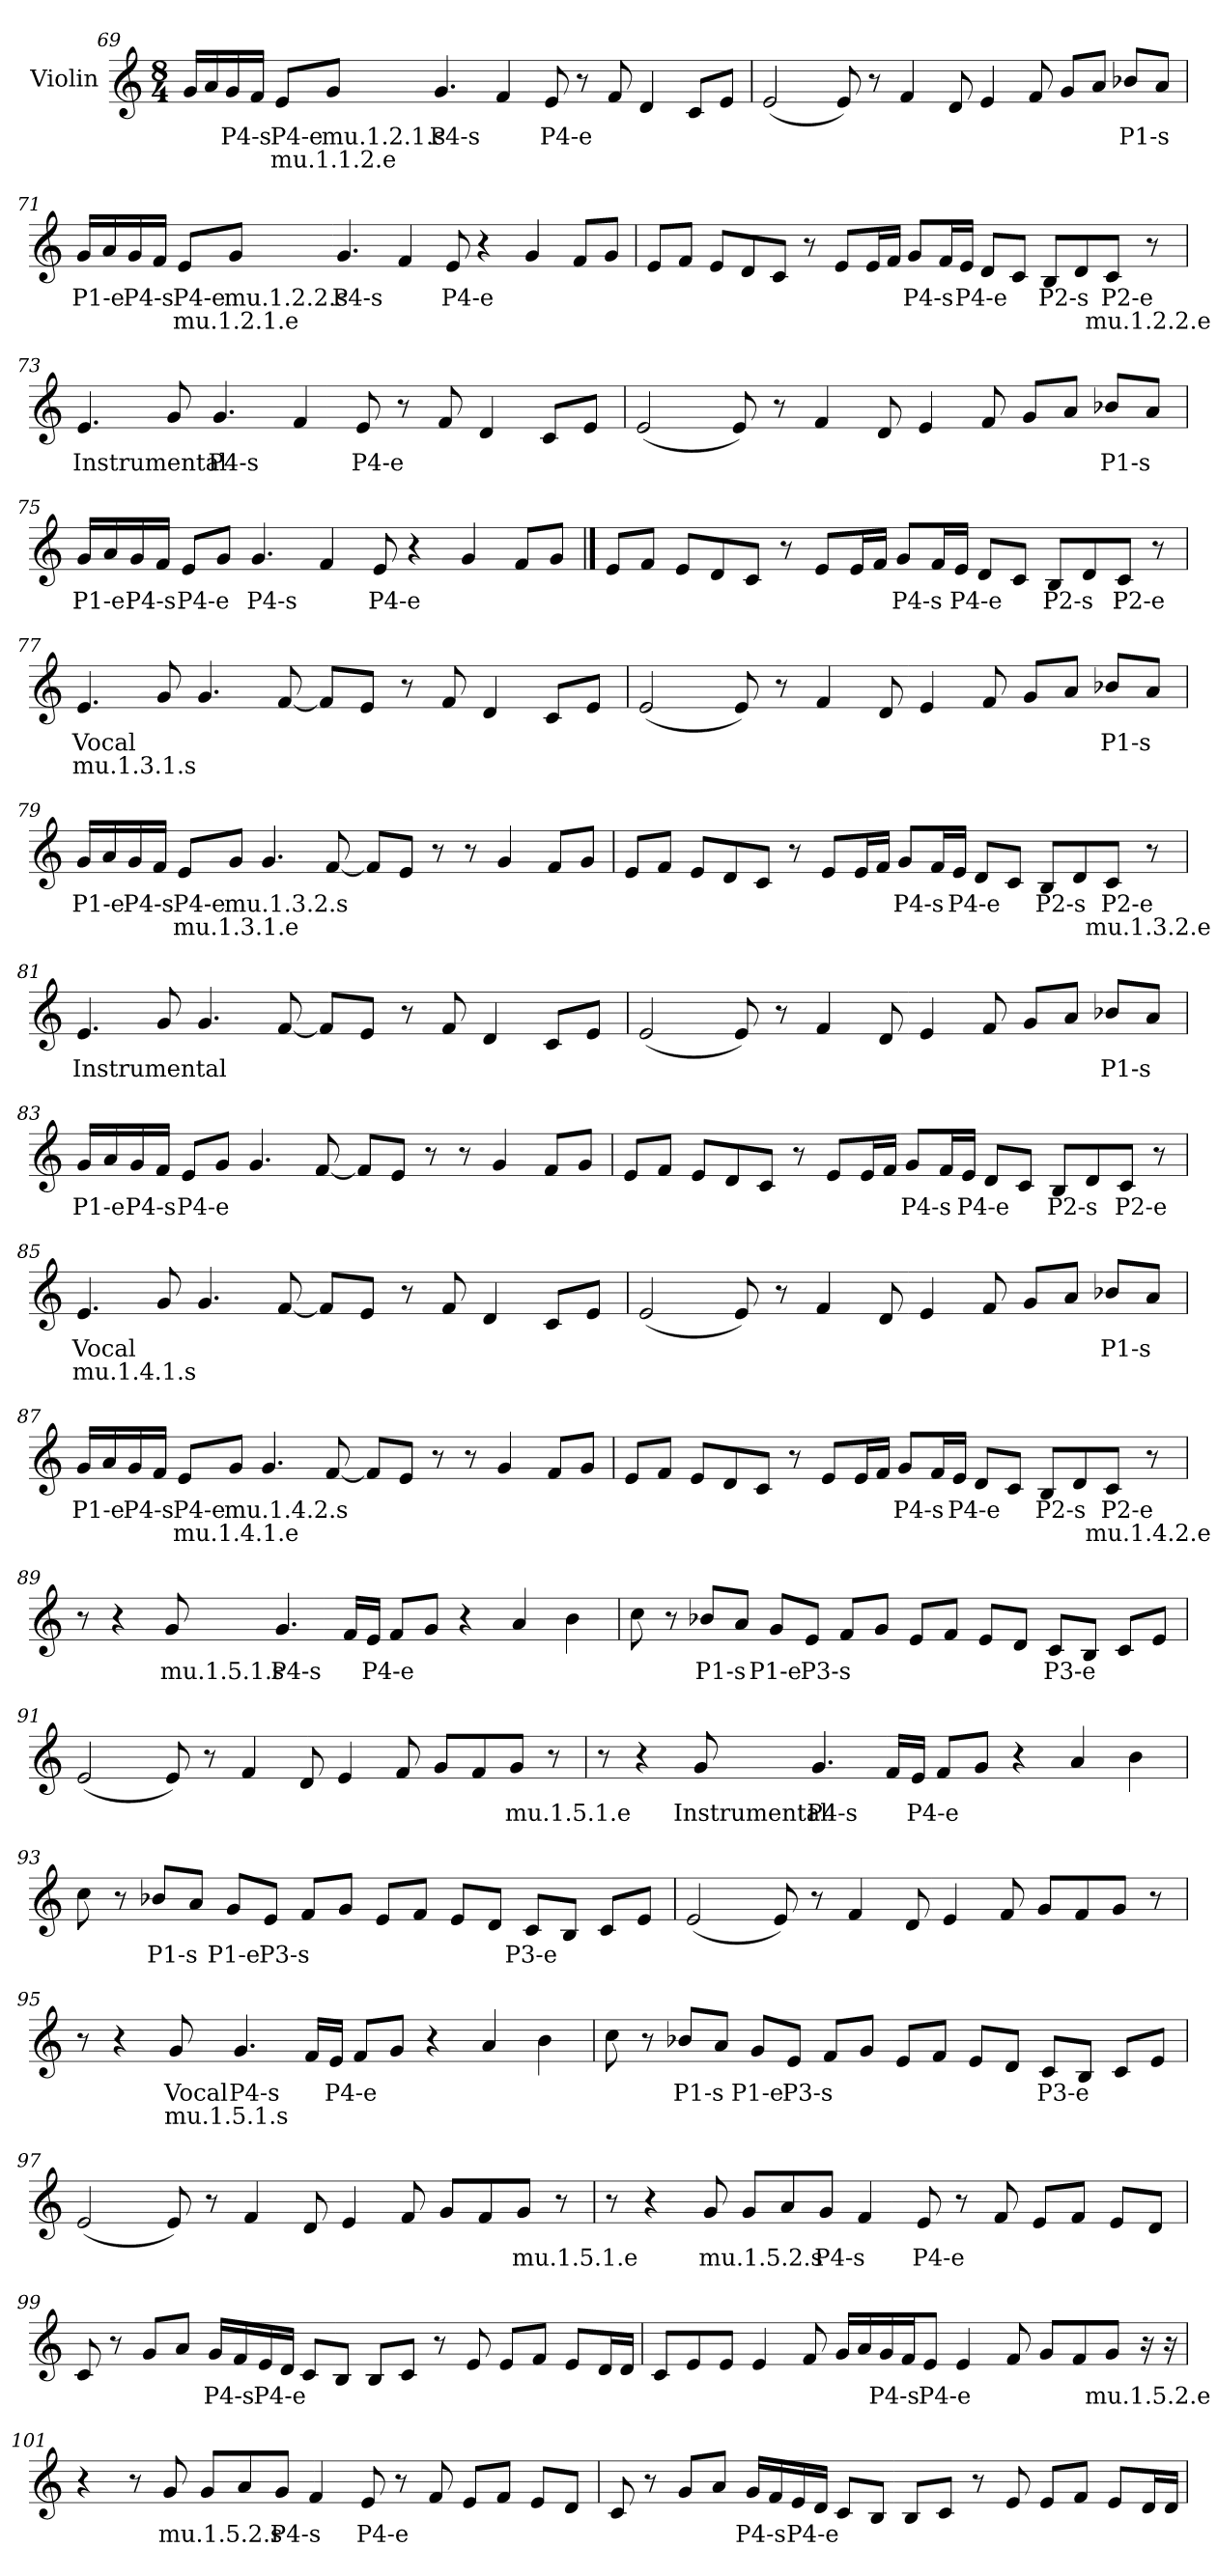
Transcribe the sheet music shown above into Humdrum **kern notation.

**kern	**text	**text
*part1	*part1	*part1
*staff1	*staff1	*staff1
*I"Violin	*	*
!!LO:LB:g=z
*clefG2	*	*
*k[]	*	*
*M8/4	*	*
=69	=69	=69
16g/LL	.	.
16a/	.	.
!	!LO:LY:b	!
16gi/	P4-s	.
16fi/JJ	.	.
!	!LO:LY:b	!LO:LY:b
8ei/L	P4-e	mu.1.1.2.e
!	!LO:LY:b	!
8g/J	mu.1.2.1.s	.
!	!LO:LY:b	!
4.gi/	P4-s	.
4fi/	.	.
!	!LO:LY:b	!
8ei/	P4-e	.
8r	.	.
8f/	.	.
4d/	.	.
8c/L	.	.
8e/J	.	.
!!LO:LB:g=z
=70	=70	=70
(2e/	.	.
8e/)	.	.
8r	.	.
4f/	.	.
8d/	.	.
4e/	.	.
8f/	.	.
8g/L	.	.
8a/J	.	.
!	!LO:LY:b	!
8b-Xj/L	P1-s	.
8aj/J	.	.
=71	=71	=71
!	!LO:LY:b	!
16gj/LL	P1-e	.
16a/	.	.
!	!LO:LY:b	!
16gi/	P4-s	.
16fi/JJ	.	.
!	!LO:LY:b	!LO:LY:b
8ei/L	P4-e	mu.1.2.1.e
!	!LO:LY:b	!
8g/J	mu.1.2.2.s	.
!	!LO:LY:b	!
4.gi/	P4-s	.
4fi/	.	.
!	!LO:LY:b	!
8ei/	P4-e	.
4r	.	.
4g/	.	.
8f/L	.	.
8g/J	.	.
!!LO:LB:g=z
=72	=72	=72
8e/L	.	.
8f/J	.	.
8e/L	.	.
8d/	.	.
8c/J	.	.
8r	.	.
8e/L	.	.
16e/L	.	.
16f/JJ	.	.
!	!LO:LY:b	!
8gi/L	P4-s	.
16fi/L	.	.
!	!LO:LY:b	!
16ei/JJ	P4-e	.
8d/L	.	.
8c/J	.	.
!	!LO:LY:b	!
8BZ/L	P2-s	.
8dZ/	.	.
!	!LO:LY:b	!LO:LY:b
8cZ/J	P2-e	mu.1.2.2.e
8r	.	.
!!LO:LB:g=z
=73	=73	=73
!	!LO:LY:b	!
4.e/	Instrumental	.
8g/	.	.
!	!LO:LY:b	!
4.gi/	P4-s	.
4fi/	.	.
!	!LO:LY:b	!
8ei/	P4-e	.
8r	.	.
8f/	.	.
4d/	.	.
8c/L	.	.
8e/J	.	.
!!LO:LB:g=z
=74	=74	=74
(2e/	.	.
8e/)	.	.
8r	.	.
4f/	.	.
8d/	.	.
4e/	.	.
8f/	.	.
8g/L	.	.
8a/J	.	.
!	!LO:LY:b	!
8b-Xj/L	P1-s	.
8aj/J	.	.
=75	=75	=75
!	!LO:LY:b	!
16gj/LL	P1-e	.
16a/	.	.
!	!LO:LY:b	!
16gi/	P4-s	.
16fi/JJ	.	.
!	!LO:LY:b	!
8ei/L	P4-e	.
8g/J	.	.
!	!LO:LY:b	!
4.gi/	P4-s	.
4fi/	.	.
!	!LO:LY:b	!
8ei/	P4-e	.
4r	.	.
4g/	.	.
8f/L	.	.
8g/J	.	.
!!LO:PB:g=z
==76	==76	==76
8e/L	.	.
8f/J	.	.
8e/L	.	.
8d/	.	.
8c/J	.	.
8r	.	.
8e/L	.	.
16e/L	.	.
16f/JJ	.	.
!	!LO:LY:b	!
8gi/L	P4-s	.
16fi/L	.	.
!	!LO:LY:b	!
16ei/JJ	P4-e	.
8d/L	.	.
8c/J	.	.
!	!LO:LY:b	!
8BZ/L	P2-s	.
8dZ/	.	.
!	!LO:LY:b	!
8cZ/J	P2-e	.
8r	.	.
=77	=77	=77
!	!LO:LY:b	!LO:LY:b
4.e/	Vocal	mu.1.3.1.s
8g/	.	.
4.g/	.	.
[8f/	.	.
8f/L]	.	.
8e/J	.	.
8r	.	.
8f/	.	.
4d/	.	.
8c/L	.	.
8e/J	.	.
!!LO:LB:g=z
=78	=78	=78
(2e/	.	.
8e/)	.	.
8r	.	.
4f/	.	.
8d/	.	.
4e/	.	.
8f/	.	.
8g/L	.	.
8a/J	.	.
!	!LO:LY:b	!
8b-Xj/L	P1-s	.
8aj/J	.	.
=79	=79	=79
!	!LO:LY:b	!
16gj/LL	P1-e	.
16a/	.	.
!	!LO:LY:b	!
16gi/	P4-s	.
16fi/JJ	.	.
!	!LO:LY:b	!LO:LY:b
8ei/L	P4-e	mu.1.3.1.e
!	!LO:LY:b	!
8g/J	mu.1.3.2.s	.
4.g/	.	.
[8f/	.	.
8f/L]	.	.
8e/J	.	.
8r	.	.
8r	.	.
4g/	.	.
8f/L	.	.
8g/J	.	.
!!LO:LB:g=z
=80	=80	=80
8e/L	.	.
8f/J	.	.
8e/L	.	.
8d/	.	.
8c/J	.	.
8r	.	.
8e/L	.	.
16e/L	.	.
16f/JJ	.	.
!	!LO:LY:b	!
8gi/L	P4-s	.
16fi/L	.	.
!	!LO:LY:b	!
16ei/JJ	P4-e	.
8d/L	.	.
8c/J	.	.
!	!LO:LY:b	!
8BZ/L	P2-s	.
8dZ/	.	.
!	!LO:LY:b	!LO:LY:b
8cZ/J	P2-e	mu.1.3.2.e
8r	.	.
=81	=81	=81
!	!LO:LY:b	!
4.e/	Instrumental	.
8g/	.	.
4.g/	.	.
[8f/	.	.
8f/L]	.	.
8e/J	.	.
8r	.	.
8f/	.	.
4d/	.	.
8c/L	.	.
8e/J	.	.
!!LO:LB:g=z
=82	=82	=82
(2e/	.	.
8e/)	.	.
8r	.	.
4f/	.	.
8d/	.	.
4e/	.	.
8f/	.	.
8g/L	.	.
8a/J	.	.
!	!LO:LY:b	!
8b-Xj/L	P1-s	.
8aj/J	.	.
=83	=83	=83
!	!LO:LY:b	!
16gj/LL	P1-e	.
16a/	.	.
!	!LO:LY:b	!
16gi/	P4-s	.
16fi/JJ	.	.
!	!LO:LY:b	!
8ei/L	P4-e	.
8g/J	.	.
4.g/	.	.
[8f/	.	.
8f/L]	.	.
8e/J	.	.
8r	.	.
8r	.	.
4g/	.	.
8f/L	.	.
8g/J	.	.
!!LO:LB:g=z
=84	=84	=84
8e/L	.	.
8f/J	.	.
8e/L	.	.
8d/	.	.
8c/J	.	.
8r	.	.
8e/L	.	.
16e/L	.	.
16f/JJ	.	.
!	!LO:LY:b	!
8gi/L	P4-s	.
16fi/L	.	.
!	!LO:LY:b	!
16ei/JJ	P4-e	.
8d/L	.	.
8c/J	.	.
!	!LO:LY:b	!
8BZ/L	P2-s	.
8dZ/	.	.
!	!LO:LY:b	!
8cZ/J	P2-e	.
8r	.	.
=85	=85	=85
!	!LO:LY:b	!LO:LY:b
4.e/	Vocal	mu.1.4.1.s
8g/	.	.
4.g/	.	.
[8f/	.	.
8f/L]	.	.
8e/J	.	.
8r	.	.
8f/	.	.
4d/	.	.
8c/L	.	.
8e/J	.	.
!!LO:LB:g=z
=86	=86	=86
(2e/	.	.
8e/)	.	.
8r	.	.
4f/	.	.
8d/	.	.
4e/	.	.
8f/	.	.
8g/L	.	.
8a/J	.	.
!	!LO:LY:b	!
8b-Xj/L	P1-s	.
8aj/J	.	.
=87	=87	=87
!	!LO:LY:b	!
16gj/LL	P1-e	.
16a/	.	.
!	!LO:LY:b	!
16gi/	P4-s	.
16fi/JJ	.	.
!	!LO:LY:b	!LO:LY:b
8ei/L	P4-e	mu.1.4.1.e
!	!LO:LY:b	!
8g/J	mu.1.4.2.s	.
4.g/	.	.
[8f/	.	.
8f/L]	.	.
8e/J	.	.
8r	.	.
8r	.	.
4g/	.	.
8f/L	.	.
8g/J	.	.
!!LO:LB:g=z
=88	=88	=88
8e/L	.	.
8f/J	.	.
8e/L	.	.
8d/	.	.
8c/J	.	.
8r	.	.
8e/L	.	.
16e/L	.	.
16f/JJ	.	.
!	!LO:LY:b	!
8gi/L	P4-s	.
16fi/L	.	.
!	!LO:LY:b	!
16ei/JJ	P4-e	.
8d/L	.	.
8c/J	.	.
!	!LO:LY:b	!
8BZ/L	P2-s	.
8dZ/	.	.
!	!LO:LY:b	!LO:LY:b
8cZ/J	P2-e	mu.1.4.2.e
8r	.	.
=89	=89	=89
8r	.	.
4r	.	.
!	!LO:LY:b	!
8g/	mu.1.5.1.s	.
!	!LO:LY:b	!
4.gi/	P4-s	.
16fi/LL	.	.
!	!LO:LY:b	!
16ei/JJ	P4-e	.
8f/L	.	.
8g/J	.	.
4r	.	.
4a/	.	.
4b\	.	.
!!LO:LB:g=z
=90	=90	=90
8cc\	.	.
8r	.	.
!	!LO:LY:b	!
8b-Xj/L	P1-s	.
8aj/J	.	.
!	!LO:LY:b	!
8gj/L	P1-e	.
!	!LO:LY:b	!
8eV/J	P3-s	.
8fV/L	.	.
8gV/J	.	.
8eV/L	.	.
8fV/J	.	.
8eV/L	.	.
8dV/J	.	.
!	!LO:LY:b	!
8cV/L	P3-e	.
8B/J	.	.
8c/L	.	.
8e/J	.	.
=91	=91	=91
(2e/	.	.
8e/)	.	.
8r	.	.
4f/	.	.
8d/	.	.
4e/	.	.
8f/	.	.
8g/L	.	.
8f/	.	.
!	!LO:LY:b	!
8g/J	mu.1.5.1.e	.
8r	.	.
!!LO:LB:g=z
=92	=92	=92
8r	.	.
4r	.	.
!	!LO:LY:b	!
8g/	Instrumental	.
!	!LO:LY:b	!
4.gi/	P4-s	.
16fi/LL	.	.
!	!LO:LY:b	!
16ei/JJ	P4-e	.
8f/L	.	.
8g/J	.	.
4r	.	.
4a/	.	.
4b\	.	.
=93	=93	=93
8cc\	.	.
8r	.	.
!	!LO:LY:b	!
8b-Xj/L	P1-s	.
8aj/J	.	.
!	!LO:LY:b	!
8gj/L	P1-e	.
!	!LO:LY:b	!
8eV/J	P3-s	.
8fV/L	.	.
8gV/J	.	.
8eV/L	.	.
8fV/J	.	.
8eV/L	.	.
8dV/J	.	.
!	!LO:LY:b	!
8cV/L	P3-e	.
8B/J	.	.
8c/L	.	.
8e/J	.	.
!!LO:PB:g=z
=94	=94	=94
(2e/	.	.
8e/)	.	.
8r	.	.
4f/	.	.
8d/	.	.
4e/	.	.
8f/	.	.
8g/L	.	.
8f/	.	.
8g/J	.	.
8r	.	.
=95	=95	=95
8r	.	.
4r	.	.
!	!LO:LY:b	!LO:LY:b
8g/	Vocal	mu.1.5.1.s
!	!LO:LY:b	!
4.gi/	P4-s	.
16fi/LL	.	.
!	!LO:LY:b	!
16ei/JJ	P4-e	.
8f/L	.	.
8g/J	.	.
4r	.	.
4a/	.	.
4b\	.	.
!!LO:LB:g=z
=96	=96	=96
8cc\	.	.
8r	.	.
!	!LO:LY:b	!
8b-Xj/L	P1-s	.
8aj/J	.	.
!	!LO:LY:b	!
8gj/L	P1-e	.
!	!LO:LY:b	!
8eV/J	P3-s	.
8fV/L	.	.
8gV/J	.	.
8eV/L	.	.
8fV/J	.	.
8eV/L	.	.
8dV/J	.	.
!	!LO:LY:b	!
8cV/L	P3-e	.
8B/J	.	.
8c/L	.	.
8e/J	.	.
=97	=97	=97
(2e/	.	.
8e/)	.	.
8r	.	.
4f/	.	.
8d/	.	.
4e/	.	.
8f/	.	.
8g/L	.	.
8f/	.	.
!	!LO:LY:b	!
8g/J	mu.1.5.1.e	.
8r	.	.
!!LO:LB:g=z
=98	=98	=98
8r	.	.
4r	.	.
!	!LO:LY:b	!
8g/	mu.1.5.2.s	.
8g/L	.	.
8a/	.	.
!	!LO:LY:b	!
8gi/J	P4-s	.
4fi/	.	.
!	!LO:LY:b	!
8ei/	P4-e	.
8r	.	.
8f/	.	.
8e/L	.	.
8f/J	.	.
8e/L	.	.
8d/J	.	.
!!LO:LB:g=z
=99	=99	=99
8c/	.	.
8r	.	.
8g/L	.	.
8a/J	.	.
!	!LO:LY:b	!
16gi/LL	P4-s	.
16fi/	.	.
!	!LO:LY:b	!
16ei/	P4-e	.
16d/JJ	.	.
8c/L	.	.
8B/J	.	.
8B/L	.	.
8c/J	.	.
8r	.	.
8e/	.	.
8e/L	.	.
8f/J	.	.
8e/L	.	.
16d/L	.	.
16d/JJ	.	.
!!LO:LB:g=z
=100	=100	=100
8c/L	.	.
8e/	.	.
8e/J	.	.
4e/	.	.
8f/	.	.
16g/LL	.	.
16a/	.	.
!	!LO:LY:b	!
16gi/	P4-s	.
16fi/J	.	.
!	!LO:LY:b	!
8ei/J	P4-e	.
4e/	.	.
8f/	.	.
8g/L	.	.
8f/	.	.
!	!LO:LY:b	!
8g/J	mu.1.5.2.e	.
16r	.	.
16r	.	.
!!LO:LB:g=z
=101	=101	=101
4r	.	.
8r	.	.
!	!LO:LY:b	!
8g/	mu.1.5.2.s	.
8g/L	.	.
8a/	.	.
!	!LO:LY:b	!
8gi/J	P4-s	.
4fi/	.	.
!	!LO:LY:b	!
8ei/	P4-e	.
8r	.	.
8f/	.	.
8e/L	.	.
8f/J	.	.
8e/L	.	.
8d/J	.	.
!!LO:LB:g=z
=102	=102	=102
8c/	.	.
8r	.	.
8g/L	.	.
8a/J	.	.
!	!LO:LY:b	!
16gi/LL	P4-s	.
16fi/	.	.
!	!LO:LY:b	!
16ei/	P4-e	.
16d/JJ	.	.
8c/L	.	.
8B/J	.	.
8B/L	.	.
8c/J	.	.
8r	.	.
8e/	.	.
8e/L	.	.
8f/J	.	.
8e/L	.	.
16d/L	.	.
16d/JJ	.	.
=	=	=
*-	*-	*-
